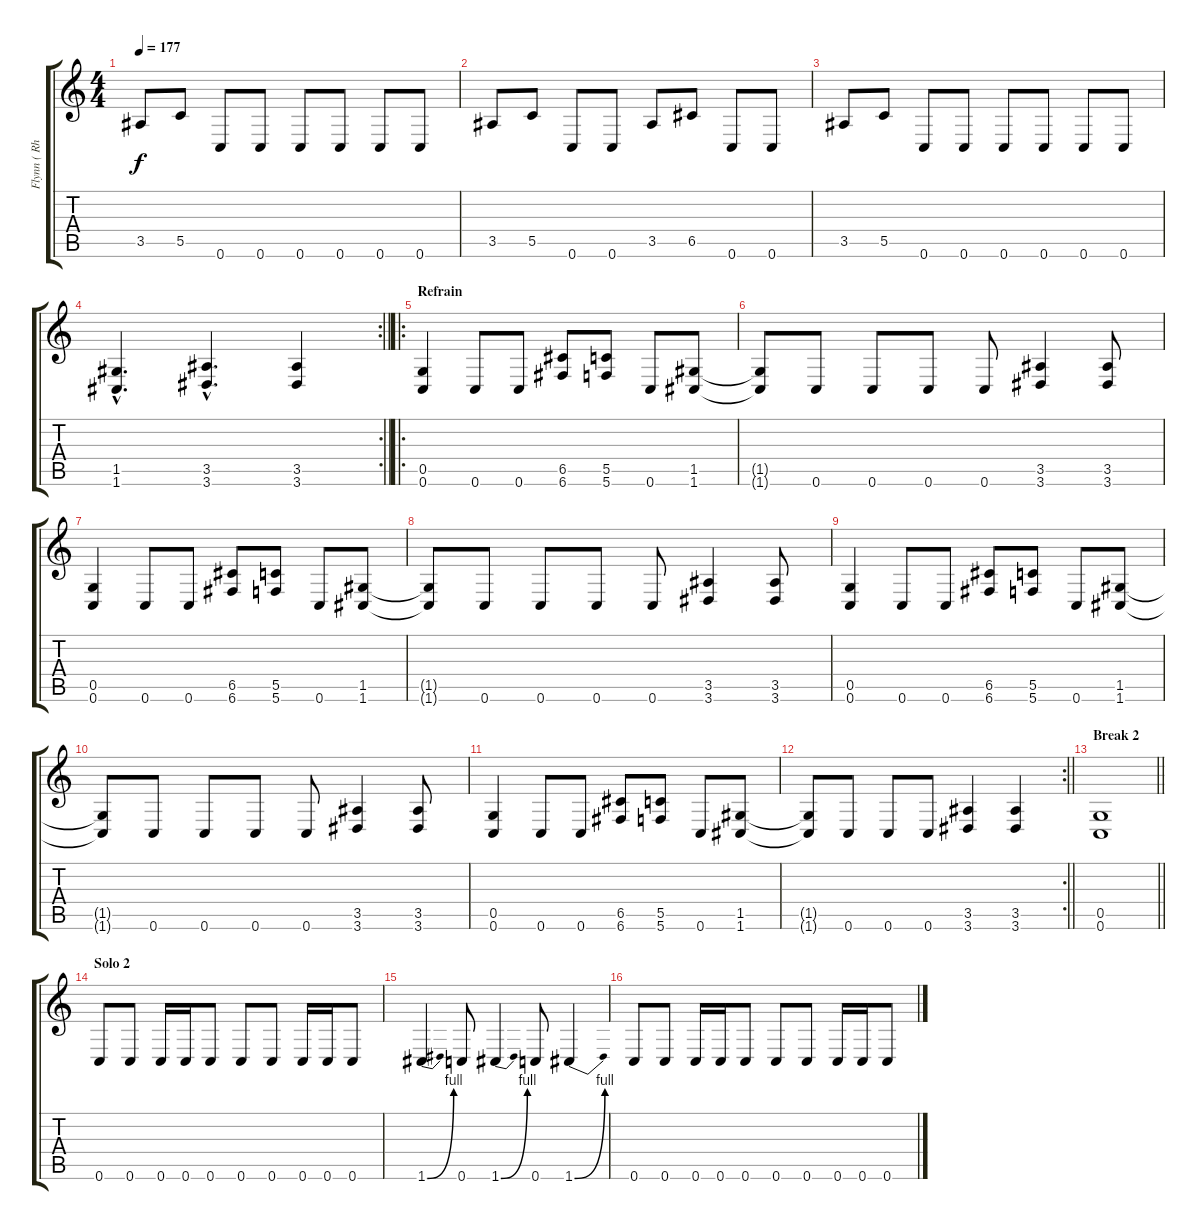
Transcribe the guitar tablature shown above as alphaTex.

\track ("Flynn ( Rhythm Guitar )" "Flynn ( Rh") {instrument distortionguitar}
\staff {score tabs}
\tuning (D4 A3 F3 C3 G2 C2) {hide}
\ts (4 4)
\tempo 177
\clef g2
\ks c
3.5.8{dy f} 5.5.8 0.6.8 0.6.8 0.6.8 0.6.8 0.6.8 0.6.8 |
3.5.8 5.5.8 0.6.8 0.6.8 3.5.8 6.5.8 0.6.8 0.6.8 |
3.5.8 5.5.8 0.6.8 0.6.8 0.6.8 0.6.8 0.6.8 0.6.8 |
\rc 2
\barLineRight lightlight
(1.5{hac} 1.6{hac}).4{d} (3.5{hac} 3.6{hac}).4{d} (3.5 3.6).4 |
\ro
\section ("" "Refrain")
(0.5 0.6).4 0.6.8 0.6.8 (6.5 6.6).8 (5.5 5.6).8 0.6.8 (1.5 1.6).8 |
(1.5{t} 1.6{t}).8 0.6.8 0.6.8 0.6.8 0.6.8 (3.5 3.6).4 (3.5 3.6).8 |
(0.5 0.6).4 0.6.8 0.6.8 (6.5 6.6).8 (5.5 5.6).8 0.6.8 (1.5 1.6).8 |
(1.5{t} 1.6{t}).8 0.6.8 0.6.8 0.6.8 0.6.8 (3.5 3.6).4 (3.5 3.6).8 |
(0.5 0.6).4 0.6.8 0.6.8 (6.5 6.6).8 (5.5 5.6).8 0.6.8 (1.5 1.6).8 |
(1.5{t} 1.6{t}).8 0.6.8 0.6.8 0.6.8 0.6.8 (3.5 3.6).4 (3.5 3.6).8 |
(0.5 0.6).4 0.6.8 0.6.8 (6.5 6.6).8 (5.5 5.6).8 0.6.8 (1.5 1.6).8 |
\rc 2
\barLineRight lightlight
(1.5{t} 1.6{t}).8 0.6.8 0.6.8 0.6.8 (3.5 3.6).4 (3.5 3.6).4 |
\section ("" "Break 2")
\barLineRight lightlight
(0.5 0.6).1 |
\section ("" "Solo 2")
0.6.8 0.6.8 0.6.16 0.6.16 0.6.8 0.6.8 0.6.8 0.6.16 0.6.16 0.6.8 |
1.6{be (bend 0 0 60 4)}.4 0.6.8 1.6{be (bend 0 0 60 4)}.4 0.6.8 1.6{be (bend 0 0 60 4)}.4 |
0.6.8 0.6.8 0.6.16 0.6.16 0.6.8 0.6.8 0.6.8 0.6.16 0.6.16 0.6.8
